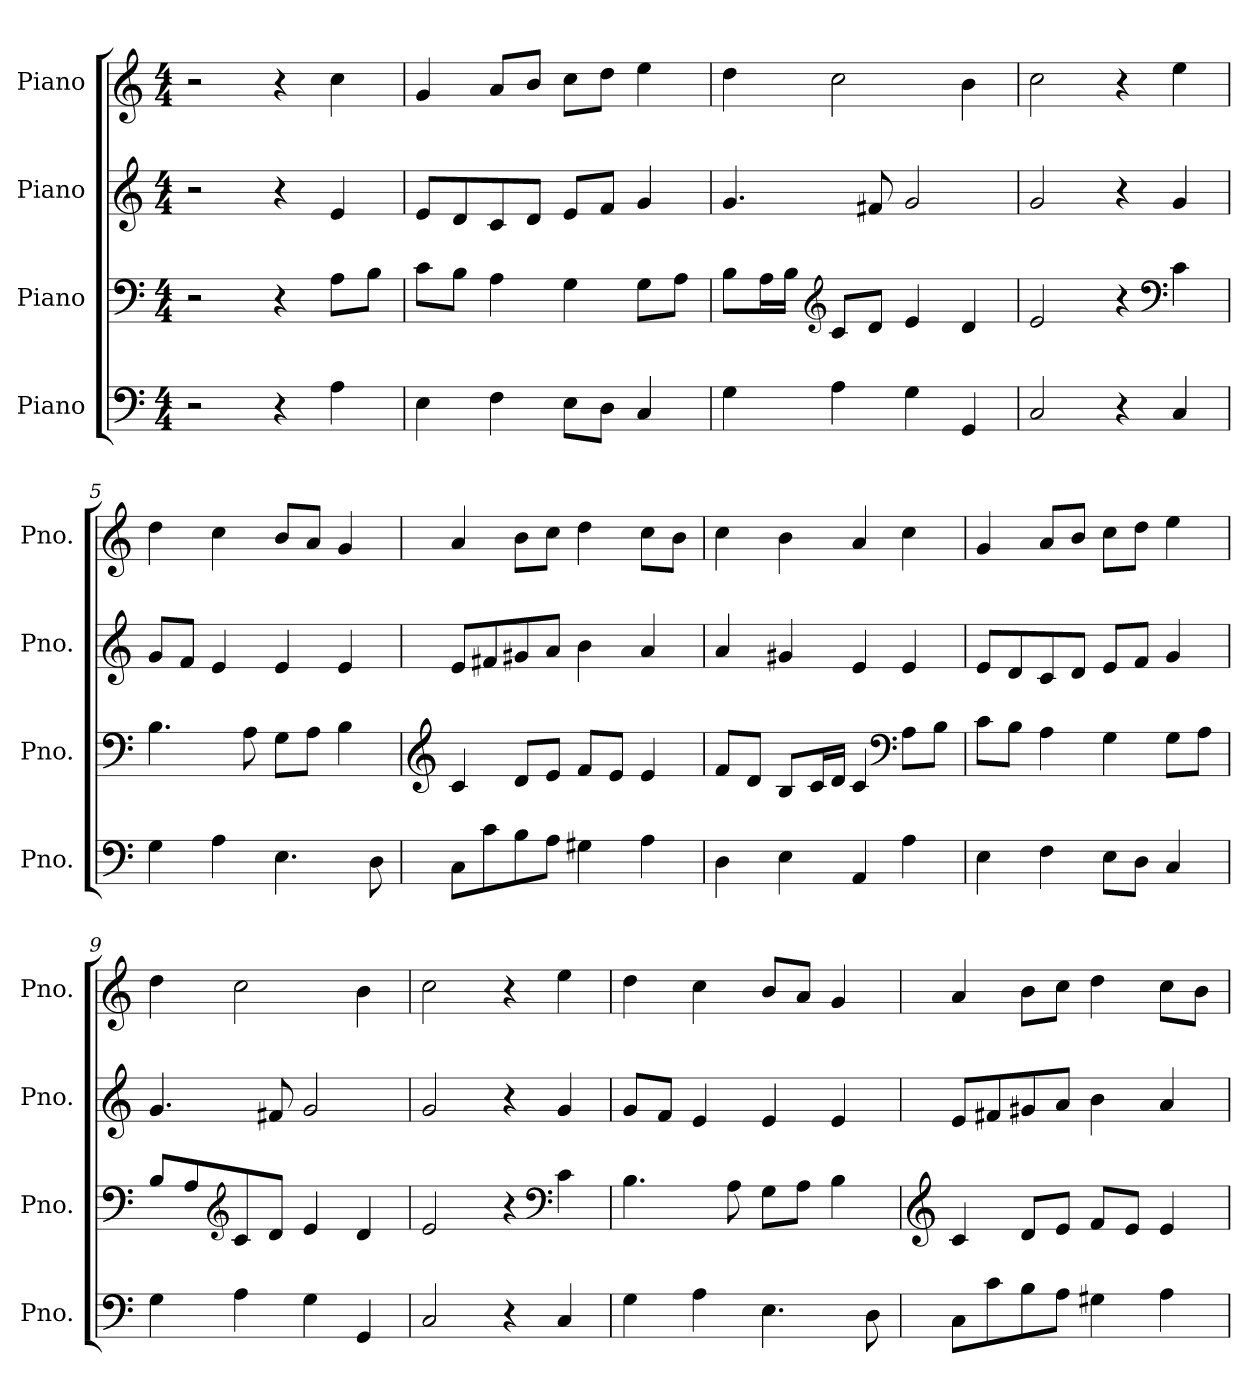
**kern	**kern	**kern	**kern
*part4	*part3	*part2	*part1
*staff4	*staff3	*staff2	*staff1
*I"Piano	*I"Piano	*I"Piano	*I"Piano
*I'Pno.	*I'Pno.	*I'Pno.	*I'Pno.
*clefF4	*clefF4	*clefG2	*clefG2
*k[]	*k[]	*k[]	*k[]
*M4/4	*M4/4	*M4/4	*M4/4
*MM96	*MM96	*MM96	*MM96
=1	=1	=1	=1
2r	2r	2r	2r
4r	4r	4r	4r
4A\	8A\L	4e/	4cc\
.	8B\J	.	.
=2	=2	=2	=2
4E\	8c\L	8e/L	4g/
.	8B\J	8d/	.
4F\	4A\	8c/	8a/L
.	.	8d/J	8b/J
8E\L	4G\	8e/L	8cc\L
8D\J	.	8f/J	8dd\J
4C/	8G\L	4g/	4ee\
.	8A\J	.	.
=3	=3	=3	=3
4G\	8B\L	4.g/	4dd\
.	16A\L	.	.
.	16B\JJ	.	.
*	*clefG2	*	*
4A\	8c/L	.	2cc\
.	8d/J	8f#X/	.
4G\	4e/	2g/	.
4GG/	4d/	.	4b\
=4	=4	=4	=4
2C/	2e/	2g/	2cc\
4r	4r	4r	4r
*	*clefF4	*	*
4C/	4c\	4g/	4ee\
=5	=5	=5	=5
4G\	4.B\	8g/L	4dd\
.	.	8f/J	.
4A\	.	4e/	4cc\
.	8A\	.	.
4.E\	8G\L	4e/	8b/L
.	8A\J	.	8a/J
.	4B\	4e/	4g/
8D\	.	.	.
!!LO:LB:g=z
=6	=6	=6	=6
*	*clefG2	*	*
8C\L	4c/	8e/L	4a/
8c\	.	8f#X/	.
8B\	8d/L	8g#X/	8b\L
8A\J	8e/J	8a/J	8cc\J
4G#X\	8f/L	4b\	4dd\
.	8e/J	.	.
4A\	4e/	4a/	8cc\L
.	.	.	8b\J
=7	=7	=7	=7
4D\	8f/L	4a/	4cc\
.	8d/J	.	.
4E\	8B/L	4g#X/	4b\
.	16c/L	.	.
.	16d/JJ	.	.
4AA/	4c/	4e/	4a/
*	*clefF4	*	*
4A\	8A\L	4e/	4cc\
.	8B\J	.	.
=8	=8	=8	=8
4E\	8c\L	8e/L	4g/
.	8B\J	8d/	.
4F\	4A\	8c/	8a/L
.	.	8d/J	8b/J
8E\L	4G\	8e/L	8cc\L
8D\J	.	8f/J	8dd\J
4C/	8G\L	4g/	4ee\
.	8A\J	.	.
=9	=9	=9	=9
4G\	8B/L	4.g/	4dd\
.	8A/	.	.
*	*clefG2	*	*
4A\	8c/	.	2cc\
.	8d/J	8f#X/	.
4G\	4e/	2g/	.
4GG/	4d/	.	4b\
!!LO:LB:g=z
=10	=10	=10	=10
2C/	2e/	2g/	2cc\
4r	4r	4r	4r
*	*clefF4	*	*
4C/	4c\	4g/	4ee\
=11	=11	=11	=11
4G\	4.B\	8g/L	4dd\
.	.	8f/J	.
4A\	.	4e/	4cc\
.	8A\	.	.
4.E\	8G\L	4e/	8b/L
.	8A\J	.	8a/J
.	4B\	4e/	4g/
8D\	.	.	.
=12	=12	=12	=12
*	*clefG2	*	*
8C\L	4c/	8e/L	4a/
8c\	.	8f#X/	.
8B\	8d/L	8g#X/	8b\L
8A\J	8e/J	8a/J	8cc\J
4G#X\	8f/L	4b\	4dd\
.	8e/J	.	.
4A\	4e/	4a/	8cc\L
.	.	.	8b\J
=	=	=	=
*-	*-	*-	*-
